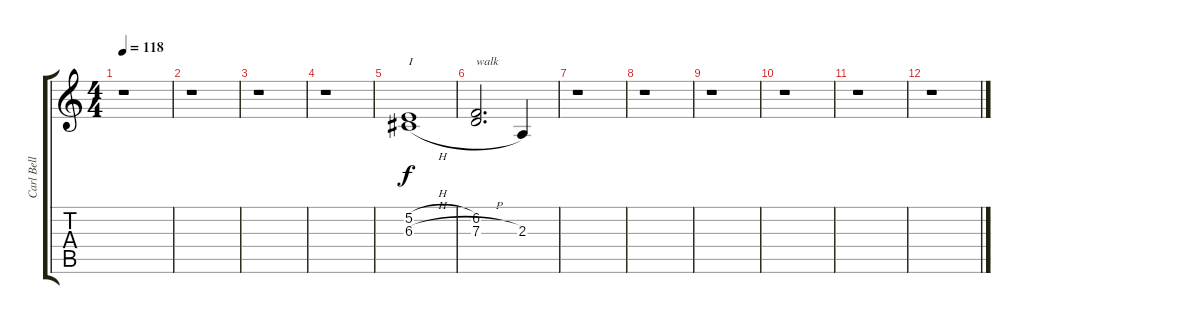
\track ("Carl Bell (Backing Vocals)" "Carl Bell ") {instrument harmonica}
\staff {score tabs}
\tuning (E4 B3 G3 D3 A2 E2) {hide}
\ts (4 4)
\tempo 118
\clef g2
\ks c
r.1{dy f} |
r.1 |
r.1 |
r.1 |
(5.2{h} 6.3{h}).1{txt "I"} |
(6.2 7.3{h}).2{d txt "walk"} 2.3.4 |
r.1 |
r.1 |
r.1 |
r.1 |
r.1 |
r.1
